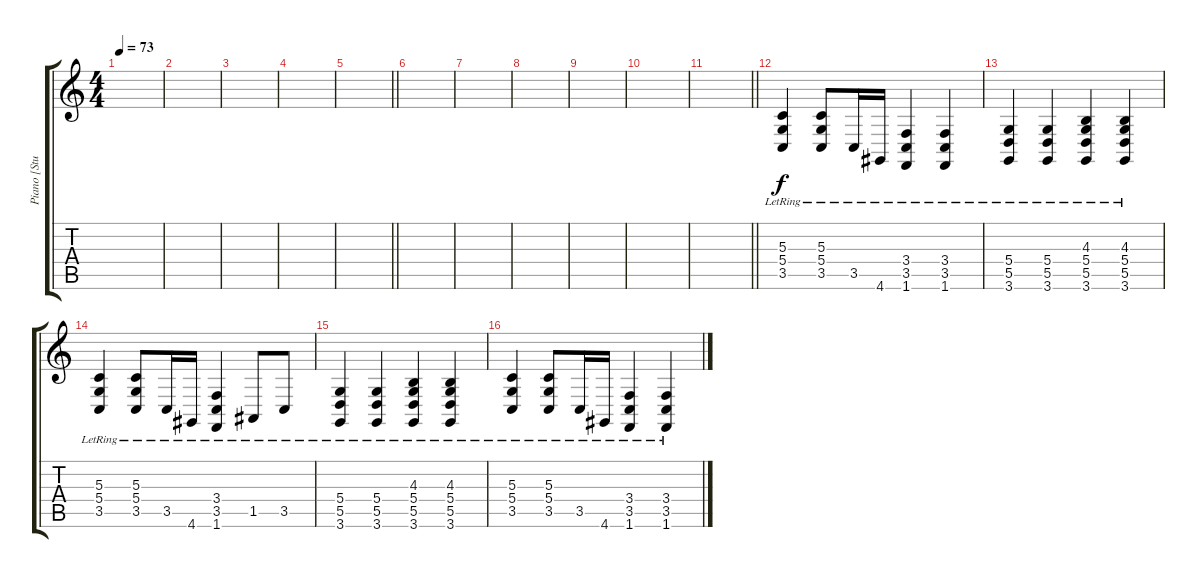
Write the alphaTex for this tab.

\track ("Piano [Studio]" "Piano [Stu") {instrument acousticgrandpiano}
\staff {score tabs}
\tuning (E4 B3 G3 D3 A2 E2) {hide}
\ts (4 4)
\tempo 73
\clef g2
\ks c
|
|
|
|
\barLineRight lightlight
|
|
|
|
|
|
\barLineRight lightlight
|
(5.3{lr} 5.4{lr} 3.5{lr}).4 (5.3{lr} 5.4{lr} 3.5{lr}).8 3.5{lr}.16 4.6{lr}.16 (3.4{lr} 3.5{lr} 1.6{lr}).4 (3.4{lr} 3.5{lr} 1.6{lr}).4 |
(5.4{lr} 5.5{lr} 3.6{lr}).4 (5.4{lr} 5.5{lr} 3.6{lr}).4 (4.3{lr} 5.4{lr} 5.5{lr} 3.6{lr}).4 (4.3{lr} 5.4{lr} 5.5{lr} 3.6{lr}).4 |
(5.3{lr} 5.4{lr} 3.5{lr}).4 (5.3{lr} 5.4{lr} 3.5{lr}).8 3.5{lr}.16 4.6{lr}.16 (3.4{lr} 3.5{lr} 1.6{lr}).4 1.5{lr}.8 3.5{lr}.8 |
(5.4{lr} 5.5{lr} 3.6{lr}).4 (5.4{lr} 5.5{lr} 3.6{lr}).4 (4.3{lr} 5.4{lr} 5.5{lr} 3.6{lr}).4 (4.3{lr} 5.4{lr} 5.5{lr} 3.6{lr}).4 |
(5.3{lr} 5.4{lr} 3.5{lr}).4 (5.3{lr} 5.4{lr} 3.5{lr}).8 3.5{lr}.16 4.6{lr}.16 (3.4{lr} 3.5{lr} 1.6{lr}).4 (3.4{lr} 3.5{lr} 1.6{lr}).4
